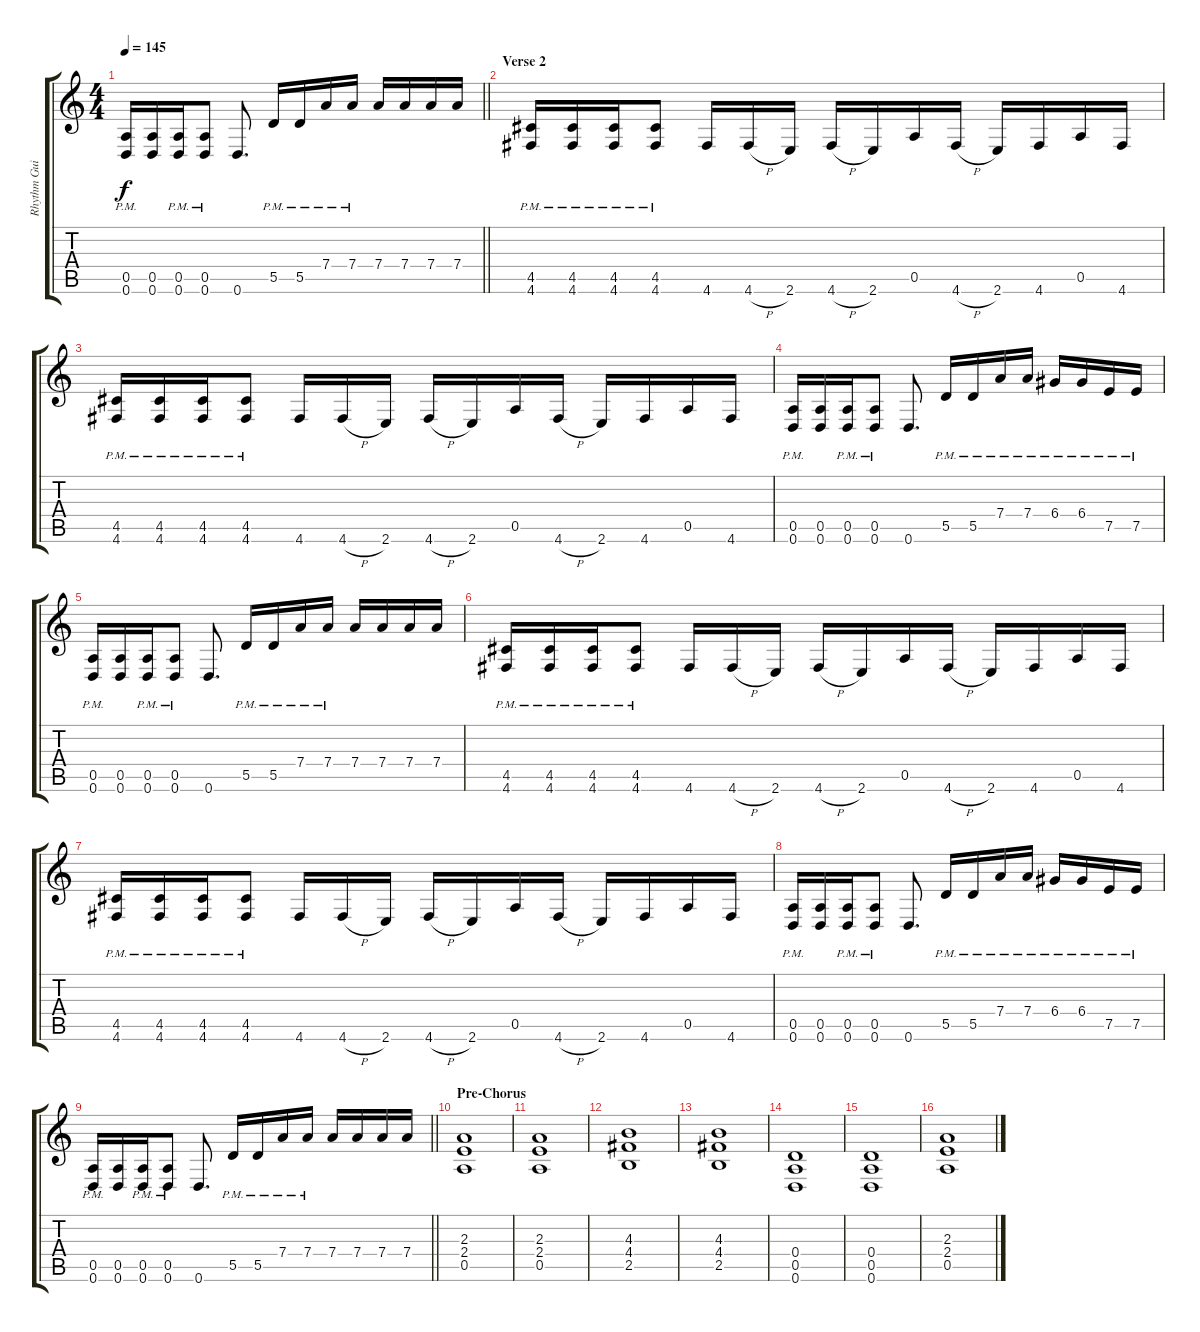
\track ("Rhythm Guitar 1" "Rhythm Gui") {instrument distortionguitar}
\staff {score tabs}
\tuning (E4 B3 G3 D3 A2 D2) {hide}
\ts (4 4)
\tempo 145
\clef g2
\barLineRight lightlight
\ks c
(0.5{pm} 0.6{pm}).16{dy f} (0.5 0.6).16 (0.5{pm} 0.6{pm}).16 (0.5{pm} 0.6{pm}).8 0.6.8{d} 5.5{pm}.16 5.5{pm}.16 7.4{pm}.16 7.4{pm}.16 7.4.16 7.4.16 7.4.16 7.4.16 |
\section ("" "Verse 2")
(4.5{pm} 4.6{pm}).16 (4.5{pm} 4.6{pm}).16 (4.5{pm} 4.6{pm}).16 (4.5{pm} 4.6{pm}).8 4.6.16 4.6{h}.16 2.6.16 4.6{h}.16 2.6.16 0.5.16 4.6{h}.16 2.6.16 4.6.16 0.5.16 4.6.16 |
(4.5{pm} 4.6{pm}).16 (4.5{pm} 4.6{pm}).16 (4.5{pm} 4.6{pm}).16 (4.5{pm} 4.6{pm}).8 4.6.16 4.6{h}.16 2.6.16 4.6{h}.16 2.6.16 0.5.16 4.6{h}.16 2.6.16 4.6.16 0.5.16 4.6.16 |
(0.5{pm} 0.6{pm}).16 (0.5 0.6).16 (0.5{pm} 0.6{pm}).16 (0.5{pm} 0.6{pm}).8 0.6.8{d} 5.5{pm}.16 5.5{pm}.16 7.4{pm}.16 7.4{pm}.16 6.4{pm}.16 6.4{pm}.16 7.5{pm}.16 7.5{pm}.16 |
(0.5{pm} 0.6{pm}).16 (0.5 0.6).16 (0.5{pm} 0.6{pm}).16 (0.5{pm} 0.6{pm}).8 0.6.8{d} 5.5{pm}.16 5.5{pm}.16 7.4{pm}.16 7.4{pm}.16 7.4.16 7.4.16 7.4.16 7.4.16 |
(4.5{pm} 4.6{pm}).16 (4.5{pm} 4.6{pm}).16 (4.5{pm} 4.6{pm}).16 (4.5{pm} 4.6{pm}).8 4.6.16 4.6{h}.16 2.6.16 4.6{h}.16 2.6.16 0.5.16 4.6{h}.16 2.6.16 4.6.16 0.5.16 4.6.16 |
(4.5{pm} 4.6{pm}).16 (4.5{pm} 4.6{pm}).16 (4.5{pm} 4.6{pm}).16 (4.5{pm} 4.6{pm}).8 4.6.16 4.6{h}.16 2.6.16 4.6{h}.16 2.6.16 0.5.16 4.6{h}.16 2.6.16 4.6.16 0.5.16 4.6.16 |
(0.5{pm} 0.6{pm}).16 (0.5 0.6).16 (0.5{pm} 0.6{pm}).16 (0.5{pm} 0.6{pm}).8 0.6.8{d} 5.5{pm}.16 5.5{pm}.16 7.4{pm}.16 7.4{pm}.16 6.4{pm}.16 6.4{pm}.16 7.5{pm}.16 7.5{pm}.16 |
\barLineRight lightlight
(0.5{pm} 0.6{pm}).16 (0.5 0.6).16 (0.5{pm} 0.6{pm}).16 (0.5{pm} 0.6{pm}).8 0.6.8{d} 5.5{pm}.16 5.5{pm}.16 7.4{pm}.16 7.4{pm}.16 7.4.16 7.4.16 7.4.16 7.4.16 |
\section ("" "Pre-Chorus")
(2.3 2.4 0.5).1 |
(2.3 2.4 0.5).1 |
(4.3 4.4 2.5).1 |
(4.3 4.4 2.5).1 |
(0.4 0.5 0.6).1 |
(0.4 0.5 0.6).1 |
(2.3 2.4 0.5).1
